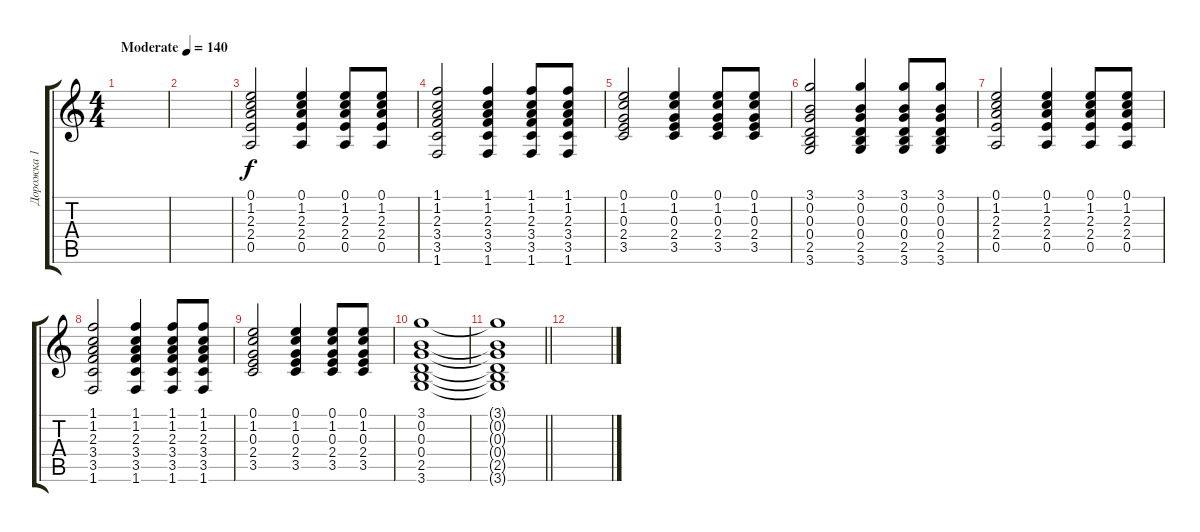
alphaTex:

\track ("Дорожка 1" "Дорожка 1") {instrument acousticguitarsteel}
\staff {score tabs}
\tuning (E4 B3 G3 D3 A2 E2) {hide}
\ts (4 4)
\tempo (140 "Moderate")
\clef g2
\ks c
|
|
(0.1 1.2 2.3 2.4 0.5).2 (0.1 1.2 2.3 2.4 0.5).4 (0.1 1.2 2.3 2.4 0.5).8 (0.1 1.2 2.3 2.4 0.5).8 |
(1.1 1.2 2.3 3.4 3.5 1.6).2 (1.1 1.2 2.3 3.4 3.5 1.6).4 (1.1 1.2 2.3 3.4 3.5 1.6).8 (1.1 1.2 2.3 3.4 3.5 1.6).8 |
(0.1 1.2 0.3 2.4 3.5).2 (0.1 1.2 0.3 2.4 3.5).4 (0.1 1.2 0.3 2.4 3.5).8 (0.1 1.2 0.3 2.4 3.5).8 |
(3.1 0.2 0.3 0.4 2.5 3.6).2 (3.1 0.2 0.3 0.4 2.5 3.6).4 (3.1 0.2 0.3 0.4 2.5 3.6).8 (3.1 0.2 0.3 0.4 2.5 3.6).8 |
(0.1 1.2 2.3 2.4 0.5).2 (0.1 1.2 2.3 2.4 0.5).4 (0.1 1.2 2.3 2.4 0.5).8 (0.1 1.2 2.3 2.4 0.5).8 |
(1.1 1.2 2.3 3.4 3.5 1.6).2 (1.1 1.2 2.3 3.4 3.5 1.6).4 (1.1 1.2 2.3 3.4 3.5 1.6).8 (1.1 1.2 2.3 3.4 3.5 1.6).8 |
(0.1 1.2 0.3 2.4 3.5).2 (0.1 1.2 0.3 2.4 3.5).4 (0.1 1.2 0.3 2.4 3.5).8 (0.1 1.2 0.3 2.4 3.5).8 |
(3.1 0.2 0.3 0.4 2.5 3.6).1 |
\barLineRight lightlight
(3.1{t} 0.2{t} 0.3{t} 0.4{t} 2.5{t} 3.6{t}).1 |
\section ("" "")
